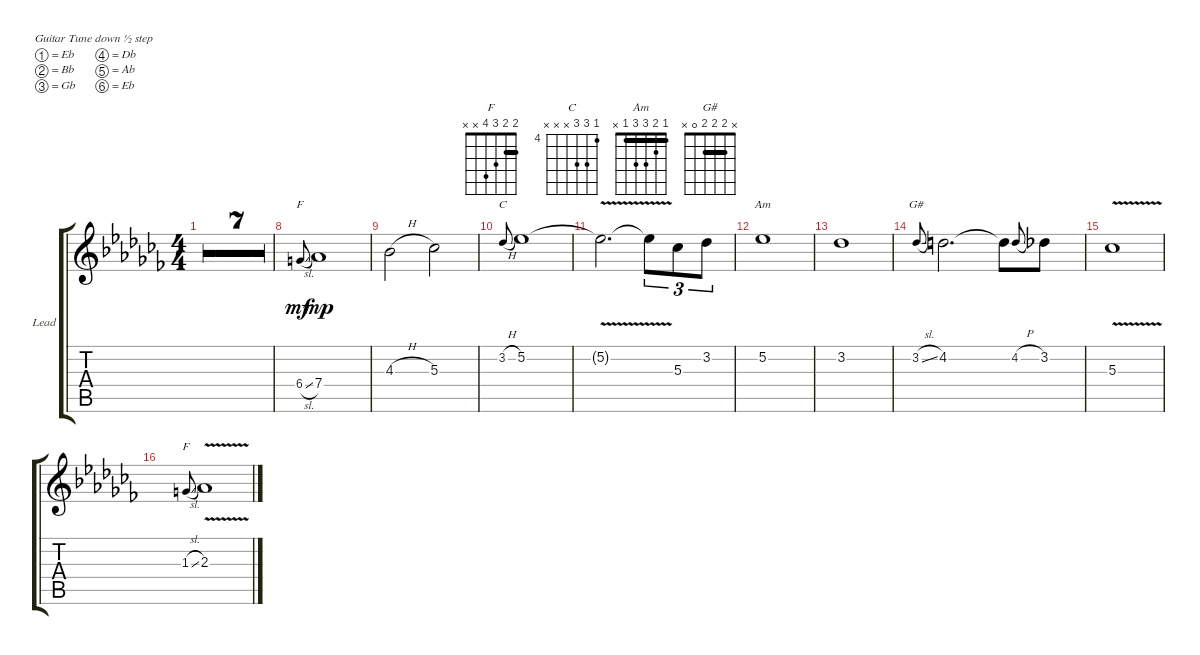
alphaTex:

\defaultSystemsLayout 4
\bracketExtendMode groupsimilarinstruments
\firstSystemTrackNameOrientation horizontal
\otherSystemsTrackNameOrientation horizontal
\track ("Lead" "Lead") {multiBarRest instrument overdrivenguitar}
\staff {score tabs}
\tuning (Eb4 Bb3 Gb3 Db3 Ab2 Eb2)
\chord ("F" 2 2 3 4 x x) {barre 2}
\chord ("C" 4 6 6 x x x) {firstfret 4}
\chord ("Am" 1 2 3 3 1 x) {barre 1}
\chord ("G#" x 2 2 2 0 x) {barre (2 2)}
\ts (4 4)
\tf triplet8th
\tempo 140
\clef g2
\ks abminor
r.1{dy mf} |
r.1 |
r.1 |
r.1 |
r.1 |
r.1 |
r.1 |
6.4{sl}.8{ch "F" gr onbeat} 7.4.1{dy mp} |
4.3{h}.2 5.3.2 |
3.2{h}.8{ch "C" gr onbeat} 5.2.1 |
5.2{v t}.2{d} 5.2{t}.8{tu (3 2)} 5.3.8{tu (3 2)} 3.2.8{tu (3 2)} |
5.2.1{ch "Am"} |
3.2.1 |
3.2{sl}.8{ch "G#" gr onbeat} 4.2.2{d} 4.2{t}.8 4.2{h}.8{gr onbeat} 3.2.8 |
5.3{v}.1 |
1.3{sl}.8{ch "F" gr onbeat} 2.3{v}.1
